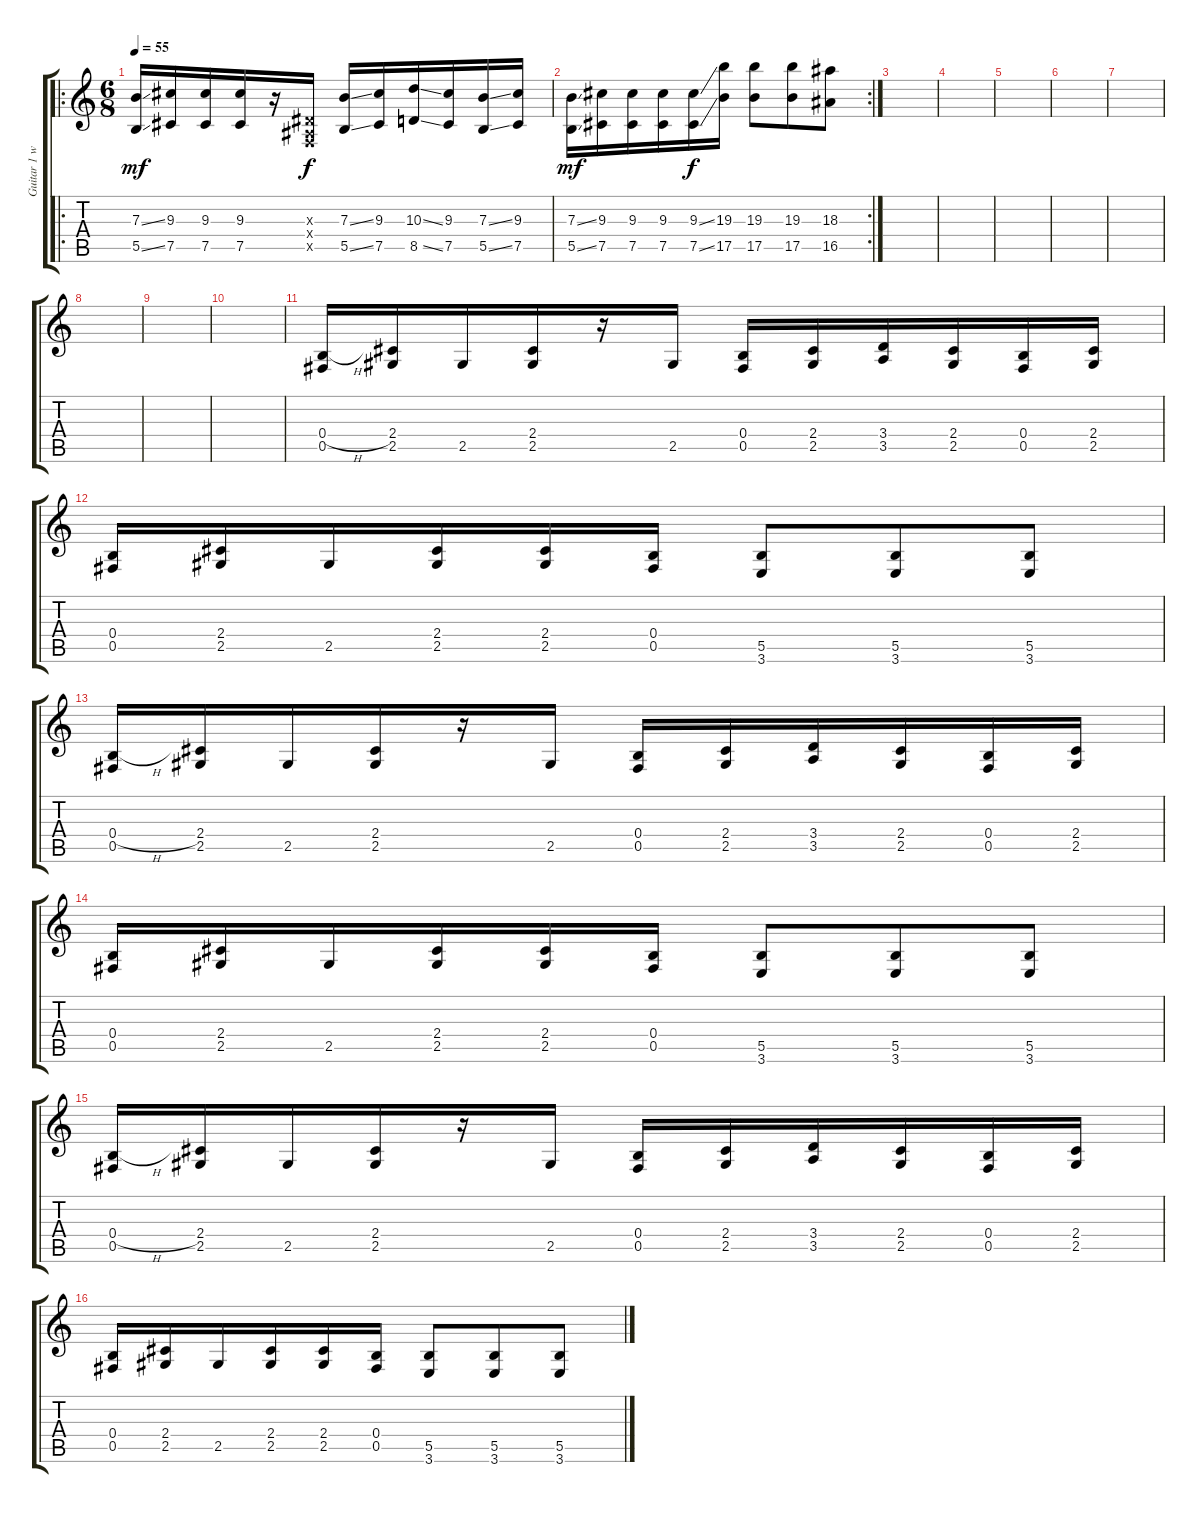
\track ("Guitar 1 w/ Distorsion " "Guitar 1 w") {instrument distortionguitar}
\staff {score tabs}
\tuning (Db4 Ab3 E3 B2 Gb2 Db2) {hide}
\ro
\ts (6 8)
\tempo 55
\clef g2
\ks c
(7.3{ss} 5.5{ss}).16{dy mf instrument distortionguitar} (9.3 7.5).16 (9.3 7.5).16 (9.3 7.5).16 r.16 (-1.3{x} -1.4{x} -1.5{x}).16{dy f} (7.3{ss} 5.5{ss}).16 (9.3 7.5).16 (10.3{ss} 8.5{ss}).16 (9.3 7.5).16 (7.3{ss} 5.5{ss}).16 (9.3 7.5).16 |
\rc 2
(7.3{ss} 5.5{ss}).16{dy mf} (9.3 7.5).16 (9.3 7.5).16 (9.3 7.5).16 (9.3{ss} 7.5{ss}).16{dy f} (19.3 17.5).16 (19.3 17.5).8 (19.3 17.5).8 (18.3 16.5).8 |
|
|
|
|
|
|
|
|
(0.4{h} 0.5).16 (2.4 2.5).16 2.5.16 (2.4 2.5).16 r.16 2.5.16 (0.4 0.5).16 (2.4 2.5).16 (3.4 3.5).16 (2.4 2.5).16 (0.4 0.5).16 (2.4 2.5).16 |
(0.4 0.5).16 (2.4 2.5).16 2.5.16 (2.4 2.5).16 (2.4 2.5).16 (0.4 0.5).16 (5.5 3.6).8 (5.5 3.6).8 (5.5 3.6).8 |
(0.4{h} 0.5).16 (2.4 2.5).16 2.5.16 (2.4 2.5).16 r.16 2.5.16 (0.4 0.5).16 (2.4 2.5).16 (3.4 3.5).16 (2.4 2.5).16 (0.4 0.5).16 (2.4 2.5).16 |
(0.4 0.5).16 (2.4 2.5).16 2.5.16 (2.4 2.5).16 (2.4 2.5).16 (0.4 0.5).16 (5.5 3.6).8 (5.5 3.6).8 (5.5 3.6).8 |
(0.4{h} 0.5).16 (2.4 2.5).16 2.5.16 (2.4 2.5).16 r.16 2.5.16 (0.4 0.5).16 (2.4 2.5).16 (3.4 3.5).16 (2.4 2.5).16 (0.4 0.5).16 (2.4 2.5).16 |
(0.4 0.5).16 (2.4 2.5).16 2.5.16 (2.4 2.5).16 (2.4 2.5).16 (0.4 0.5).16 (5.5 3.6).8 (5.5 3.6).8 (5.5 3.6).8
